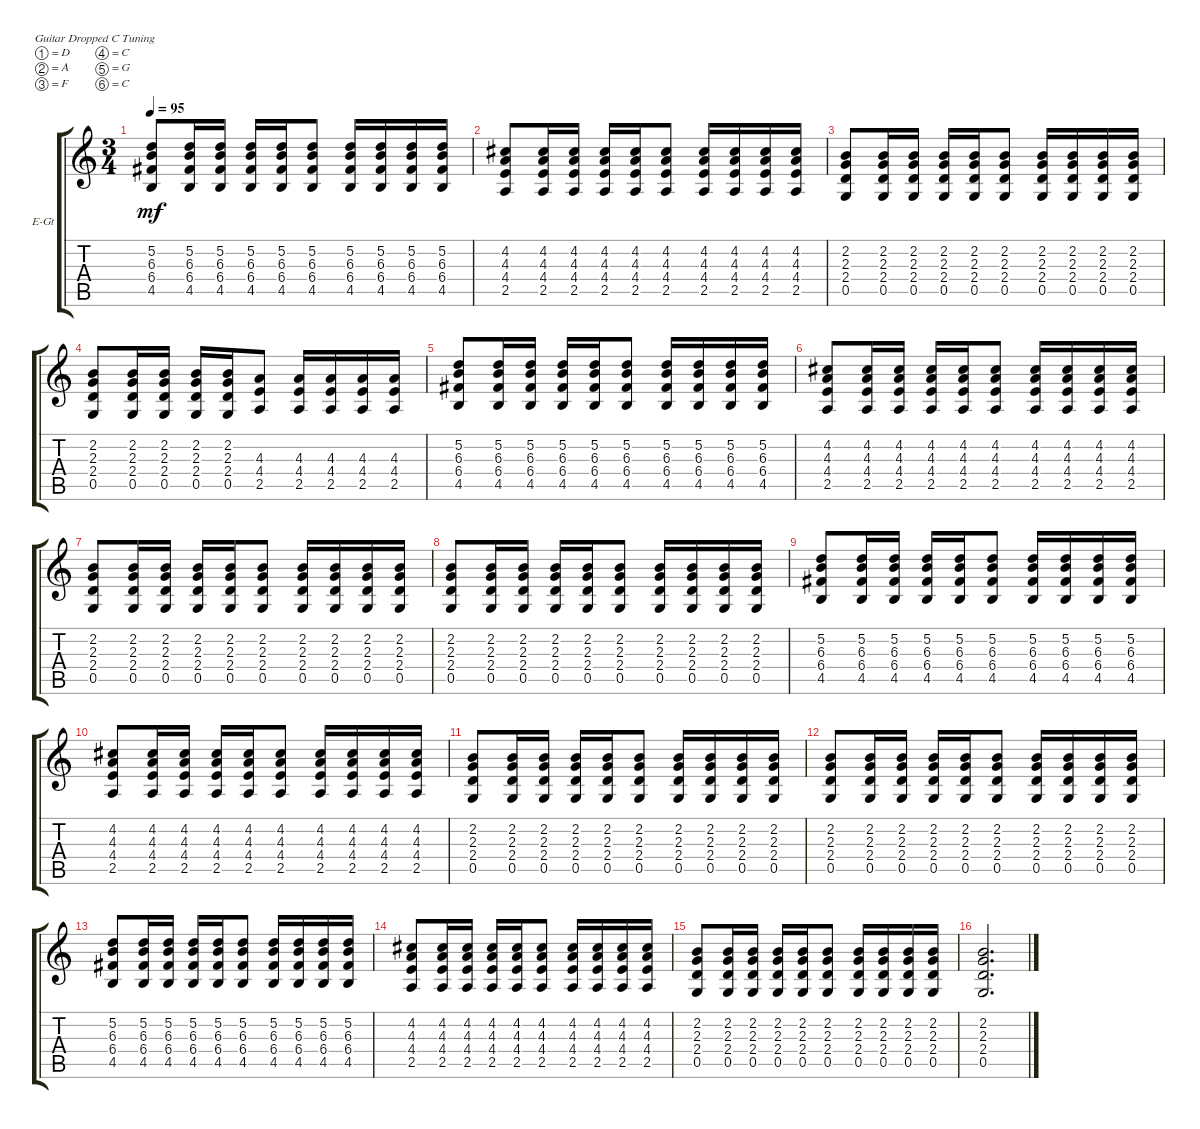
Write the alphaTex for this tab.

\defaultSystemsLayout 4
\bracketExtendMode groupsimilarinstruments
\firstSystemTrackNameOrientation horizontal
\otherSystemsTrackNameOrientation horizontal
\track ("Andre" "E-Gt") {instrument distortionguitar}
\staff {score tabs}
\tuning (D4 A3 F3 C3 G2 C2)
\ts (3 4)
\tempo 95
\clef g2
\ks c
(4.5 6.4 6.3 5.2).8{dy mf instrument distortionguitar} (5.2 6.3 6.4 4.5).16 (5.2 6.3 6.4 4.5).16 (5.2 6.3 6.4 4.5).16 (5.2 6.3 6.4 4.5).16 (5.2 6.3 6.4 4.5).8 (5.2 6.3 6.4 4.5).16 (5.2 6.3 6.4 4.5).16 (5.2 6.3 6.4 4.5).16 (5.2 6.3 6.4 4.5).16 |
(2.5 4.4 4.3 4.2).8 (2.5 4.4 4.3 4.2).16 (2.5 4.4 4.3 4.2).16 (2.5 4.4 4.3 4.2).16 (2.5 4.4 4.3 4.2).16 (2.5 4.4 4.3 4.2).8 (2.5 4.4 4.3 4.2).16 (2.5 4.4 4.2 4.3).16 (2.5 4.4 4.3 4.2).16 (2.5 4.4 4.3 4.2).16 |
(0.5 2.4 2.3 2.2).8 (0.5 2.4 2.3 2.2).16 (0.5 2.4 2.3 2.2).16 (0.5 2.4 2.3 2.2).16 (0.5 2.4 2.3 2.2).16 (0.5 2.4 2.3 2.2).8 (0.5 2.4 2.3 2.2).16 (0.5 2.4 2.3 2.2).16 (0.5 2.4 2.3 2.2).16 (0.5 2.4 2.3 2.2).16 |
(0.5 2.4 2.3 2.2).8 (0.5 2.4 2.3 2.2).16 (0.5 2.4 2.3 2.2).16 (0.5 2.4 2.3 2.2).16 (0.5 2.4 2.3 2.2).16 (2.5 4.4 4.3).8 (2.5 4.4 4.3).16 (2.5 4.4 4.3).16 (2.5 4.4 4.3).16 (2.5 4.4 4.3).16 |
(4.5 6.4 6.3 5.2).8 (5.2 6.3 6.4 4.5).16 (5.2 6.3 6.4 4.5).16 (5.2 6.3 6.4 4.5).16 (5.2 6.3 6.4 4.5).16 (5.2 6.3 6.4 4.5).8 (5.2 6.3 6.4 4.5).16 (5.2 6.3 6.4 4.5).16 (5.2 6.3 6.4 4.5).16 (5.2 6.3 6.4 4.5).16 |
(2.5 4.4 4.3 4.2).8 (2.5 4.4 4.3 4.2).16 (2.5 4.4 4.3 4.2).16 (2.5 4.4 4.3 4.2).16 (2.5 4.4 4.3 4.2).16 (2.5 4.4 4.3 4.2).8 (2.5 4.4 4.3 4.2).16 (2.5 4.4 4.2 4.3).16 (2.5 4.4 4.3 4.2).16 (2.5 4.4 4.3 4.2).16 |
(0.5 2.4 2.3 2.2).8 (0.5 2.4 2.3 2.2).16 (0.5 2.4 2.3 2.2).16 (0.5 2.4 2.3 2.2).16 (0.5 2.4 2.3 2.2).16 (0.5 2.4 2.3 2.2).8 (0.5 2.4 2.3 2.2).16 (0.5 2.4 2.3 2.2).16 (0.5 2.4 2.3 2.2).16 (0.5 2.4 2.3 2.2).16 |
(0.5 2.4 2.3 2.2).8 (0.5 2.4 2.3 2.2).16 (0.5 2.4 2.3 2.2).16 (0.5 2.4 2.3 2.2).16 (0.5 2.4 2.3 2.2).16 (0.5 2.4 2.3 2.2).8 (0.5 2.4 2.3 2.2).16 (0.5 2.4 2.3 2.2).16 (0.5 2.4 2.3 2.2).16 (0.5 2.4 2.3 2.2).16 |
(4.5 6.4 6.3 5.2).8 (5.2 6.3 6.4 4.5).16 (5.2 6.3 6.4 4.5).16 (5.2 6.3 6.4 4.5).16 (5.2 6.3 6.4 4.5).16 (5.2 6.3 6.4 4.5).8 (5.2 6.3 6.4 4.5).16 (5.2 6.3 6.4 4.5).16 (5.2 6.3 6.4 4.5).16 (5.2 6.3 6.4 4.5).16 |
(2.5 4.4 4.3 4.2).8 (2.5 4.4 4.3 4.2).16 (2.5 4.4 4.3 4.2).16 (2.5 4.4 4.3 4.2).16 (2.5 4.4 4.3 4.2).16 (2.5 4.4 4.3 4.2).8 (2.5 4.4 4.3 4.2).16 (2.5 4.4 4.2 4.3).16 (2.5 4.4 4.3 4.2).16 (2.5 4.4 4.3 4.2).16 |
(0.5 2.4 2.3 2.2).8 (0.5 2.4 2.3 2.2).16 (0.5 2.4 2.3 2.2).16 (0.5 2.4 2.3 2.2).16 (0.5 2.4 2.3 2.2).16 (0.5 2.4 2.3 2.2).8 (0.5 2.4 2.3 2.2).16 (0.5 2.4 2.3 2.2).16 (0.5 2.4 2.3 2.2).16 (0.5 2.4 2.3 2.2).16 |
(0.5 2.4 2.3 2.2).8 (0.5 2.4 2.3 2.2).16 (0.5 2.4 2.3 2.2).16 (0.5 2.4 2.3 2.2).16 (0.5 2.4 2.3 2.2).16 (0.5 2.4 2.3 2.2).8 (0.5 2.4 2.3 2.2).16 (0.5 2.4 2.3 2.2).16 (0.5 2.4 2.3 2.2).16 (0.5 2.4 2.3 2.2).16 |
(4.5 6.4 6.3 5.2).8 (5.2 6.3 6.4 4.5).16 (5.2 6.3 6.4 4.5).16 (5.2 6.3 6.4 4.5).16 (5.2 6.3 6.4 4.5).16 (5.2 6.3 6.4 4.5).8 (5.2 6.3 6.4 4.5).16 (5.2 6.3 6.4 4.5).16 (5.2 6.3 6.4 4.5).16 (5.2 6.3 6.4 4.5).16 |
(2.5 4.4 4.3 4.2).8 (2.5 4.4 4.3 4.2).16 (2.5 4.4 4.3 4.2).16 (2.5 4.4 4.3 4.2).16 (2.5 4.4 4.3 4.2).16 (2.5 4.4 4.3 4.2).8 (2.5 4.4 4.3 4.2).16 (2.5 4.4 4.2 4.3).16 (2.5 4.4 4.3 4.2).16 (2.5 4.4 4.3 4.2).16 |
(0.5 2.4 2.3 2.2).8 (0.5 2.4 2.3 2.2).16 (0.5 2.4 2.3 2.2).16 (0.5 2.4 2.3 2.2).16 (0.5 2.4 2.3 2.2).16 (0.5 2.4 2.3 2.2).8 (0.5 2.4 2.3 2.2).16 (0.5 2.4 2.3 2.2).16 (0.5 2.4 2.3 2.2).16 (0.5 2.4 2.3 2.2).16 |
(0.5 2.4 2.3 2.2).2{d}
